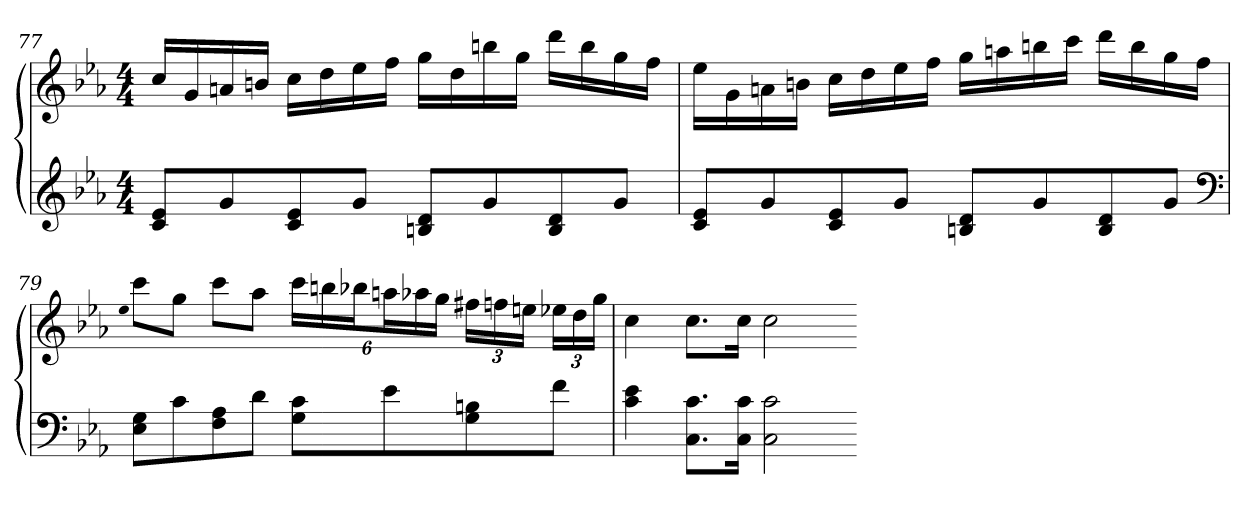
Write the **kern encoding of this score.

**kern	**kern
*part1	*part1
*staff2	*staff1
*clefG2	*clefG2
*k[b-e-a-]	*k[b-e-a-]
*c:	*c:
*M4/4	*M4/4
=77	=77
8c 8e-L	16ccLL
.	16g
8g	16an
.	16bnJJ
8c 8e-	16ccLL
.	16dd
8gJ	16ee-
.	16ffJJ
8Bn 8dL	16ggLL
.	16dd
8g	16bbn
.	16ggJJ
8B 8d	16dddLL
.	16bb
8gJ	16gg
.	16ffJJ
=78	=78
8c 8e-L	16ee-LL
.	16g
8g	16an
.	16bnJJ
8c 8e-	16ccLL
.	16dd
8gJ	16ee-
.	16ffJJ
8Bn 8dL	16ggLL
.	16aan
8g	16bbn
.	16cccJJ
8B 8d	16dddLL
.	16bb
8gJ	16gg
.	16ffJJ
*clefF4	*
=79	=79
.	qee-
8E- 8GL	8cccL
8c	8ggJ
8F 8A-	8cccL
8dJ	8aa-J
8G 8cL	24cccLL
.	24bbn
.	24bb-XJ
8e-	24aanL
.	24aa-X
.	24ggJJ
8G 8Bn	24ff#XLL
.	24ffn
.	24eenJJ
8fJ	24ee-XLL
.	24dd
.	24ggJJ
=80	=80
4c 4e-	4cc
8.C 8.cL	8.ccL
16C 16cJk	16ccJk
2C 2c	2cc
=-	=-
*-	*-
